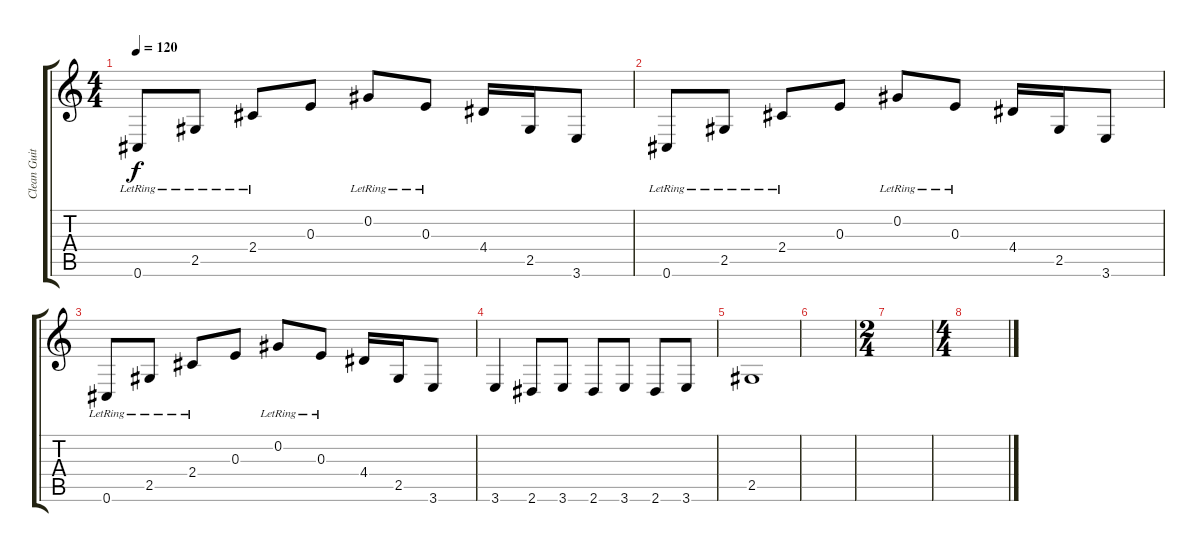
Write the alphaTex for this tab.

\track ("Clean Guitar" "Clean Guit") {instrument acousticguitarsteel}
\staff {score tabs}
\tuning (Db4 Ab3 E3 B2 Gb2 Db2) {hide}
\ts (4 4)
\tempo 120
\clef g2
\ks c
0.6{lr}.8{dy f} 2.5{lr}.8 2.4{lr}.8 0.3.8 0.2{lr}.8 0.3{lr}.8 4.4.16 2.5.16 3.6.8 |
0.6{lr}.8 2.5{lr}.8 2.4{lr}.8 0.3.8 0.2{lr}.8 0.3{lr}.8 4.4.16 2.5.16 3.6.8 |
0.6{lr}.8 2.5{lr}.8 2.4{lr}.8 0.3.8 0.2{lr}.8 0.3{lr}.8 4.4.16 2.5.16 3.6.8 |
3.6.4 2.6.8 3.6.8 2.6.8 3.6.8 2.6.8 3.6.8 |
2.5.1 |
|
\ts (2 4)
|
\ts (4 4)
